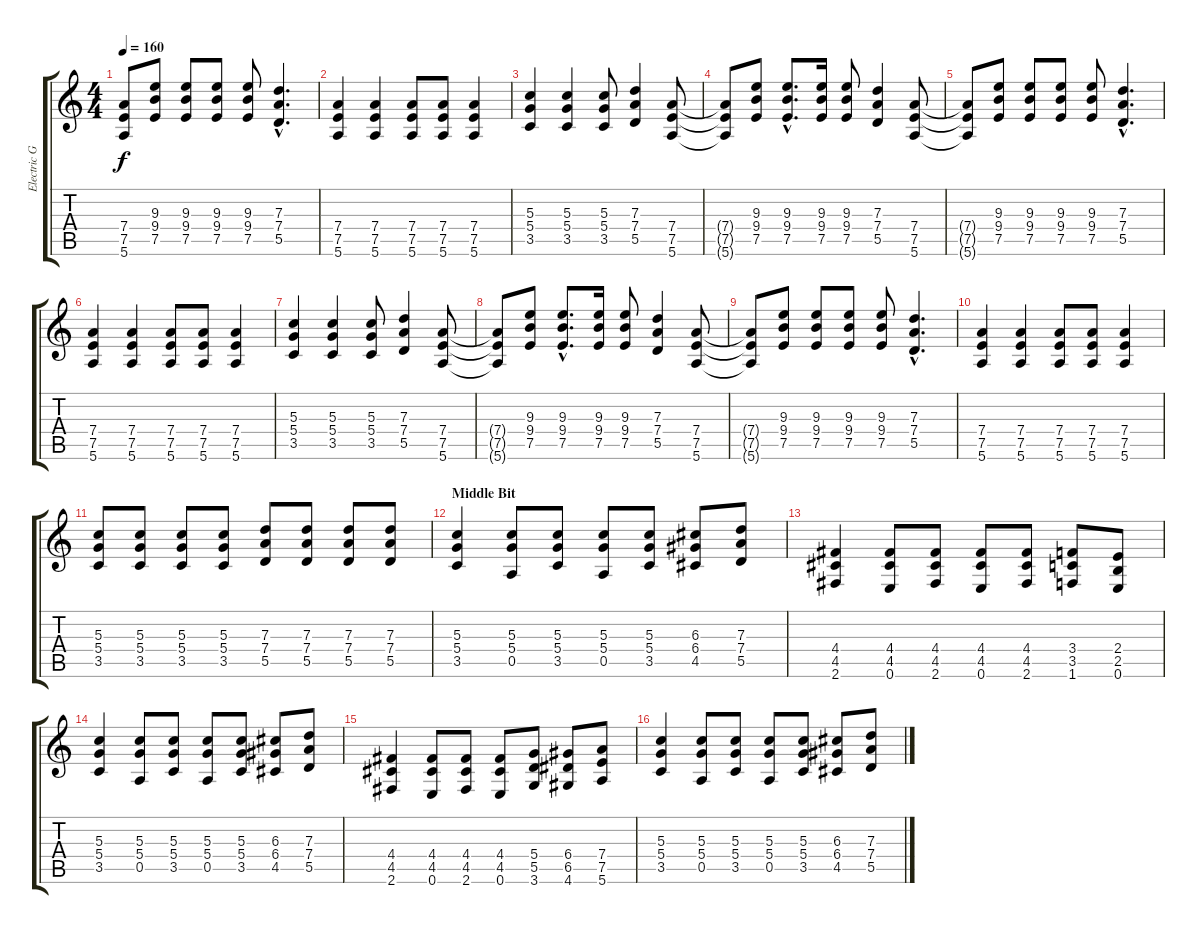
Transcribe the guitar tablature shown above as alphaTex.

\track ("Electric Guitar" "Electric G") {instrument distortionguitar}
\staff {score tabs}
\tuning (E4 B3 G3 D3 A2 E2) {hide}
\ts (4 4)
\tempo 160
\clef g2
\ks c
(7.4{t} 7.5{t} 5.6{t}).8{dy f} (9.3 9.4 7.5).8 (9.3 9.4 7.5).8 (9.3 9.4 7.5).8 (9.3 9.4 7.5).8 (7.3{hac} 7.4{hac} 5.5{hac}).4{d} |
(7.4 7.5 5.6).4 (7.4 7.5 5.6).4 (7.4 7.5 5.6).8 (7.4 7.5 5.6).8 (7.4 7.5 5.6).4 |
(5.3 5.4 3.5).4 (5.3 5.4 3.5).4 (5.3 5.4 3.5).8 (7.3 7.4 5.5).4 (7.4 7.5 5.6).8 |
(7.4{t} 7.5{t} 5.6{t}).8 (9.3 9.4 7.5).8 (9.3{hac} 9.4{hac} 7.5{hac}).8{d} (9.3 9.4 7.5).16 (9.3 9.4 7.5).8 (7.3 7.4 5.5).4 (7.4 7.5 5.6).8 |
(7.4{t} 7.5{t} 5.6{t}).8 (9.3 9.4 7.5).8 (9.3 9.4 7.5).8 (9.3 9.4 7.5).8 (9.3 9.4 7.5).8 (7.3{hac} 7.4{hac} 5.5{hac}).4{d} |
(7.4 7.5 5.6).4 (7.4 7.5 5.6).4 (7.4 7.5 5.6).8 (7.4 7.5 5.6).8 (7.4 7.5 5.6).4 |
(5.3 5.4 3.5).4 (5.3 5.4 3.5).4 (5.3 5.4 3.5).8 (7.3 7.4 5.5).4 (7.4 7.5 5.6).8 |
(7.4{t} 7.5{t} 5.6{t}).8 (9.3 9.4 7.5).8 (9.3{hac} 9.4{hac} 7.5{hac}).8{d} (9.3 9.4 7.5).16 (9.3 9.4 7.5).8 (7.3 7.4 5.5).4 (7.4 7.5 5.6).8 |
(7.4{t} 7.5{t} 5.6{t}).8 (9.3 9.4 7.5).8 (9.3 9.4 7.5).8 (9.3 9.4 7.5).8 (9.3 9.4 7.5).8 (7.3{hac} 7.4{hac} 5.5{hac}).4{d} |
(7.4 7.5 5.6).4 (7.4 7.5 5.6).4 (7.4 7.5 5.6).8 (7.4 7.5 5.6).8 (7.4 7.5 5.6).4 |
(5.3 5.4 3.5).8 (5.3 5.4 3.5).8 (5.3 5.4 3.5).8 (5.3 5.4 3.5).8 (7.3 7.4 5.5).8 (7.3 7.4 5.5).8 (7.3 7.4 5.5).8 (7.3 7.4 5.5).8 |
\section ("" "Middle Bit")
(5.3 5.4 3.5).4 (5.3 5.4 0.5).8 (5.3 5.4 3.5).8 (5.3 5.4 0.5).8 (5.3 5.4 3.5).8 (6.3 6.4 4.5).8 (7.3 7.4 5.5).8 |
(4.4 4.5 2.6).4 (4.4 4.5 0.6).8 (4.4 4.5 2.6).8 (4.4 4.5 0.6).8 (4.4 4.5 2.6).8 (3.4 3.5 1.6).8 (2.4 2.5 0.6).8 |
(5.3 5.4 3.5).4 (5.3 5.4 0.5).8 (5.3 5.4 3.5).8 (5.3 5.4 0.5).8 (5.3 5.4 3.5).8 (6.3 6.4 4.5).8 (7.3 7.4 5.5).8 |
(4.4 4.5 2.6).4 (4.4 4.5 0.6).8 (4.4 4.5 2.6).8 (4.4 4.5 0.6).8 (5.4 5.5 3.6).8 (6.4 6.5 4.6).8 (7.4 7.5 5.6).8 |
(5.3 5.4 3.5).4 (5.3 5.4 0.5).8 (5.3 5.4 3.5).8 (5.3 5.4 0.5).8 (5.3 5.4 3.5).8 (6.3 6.4 4.5).8 (7.3 7.4 5.5).8
